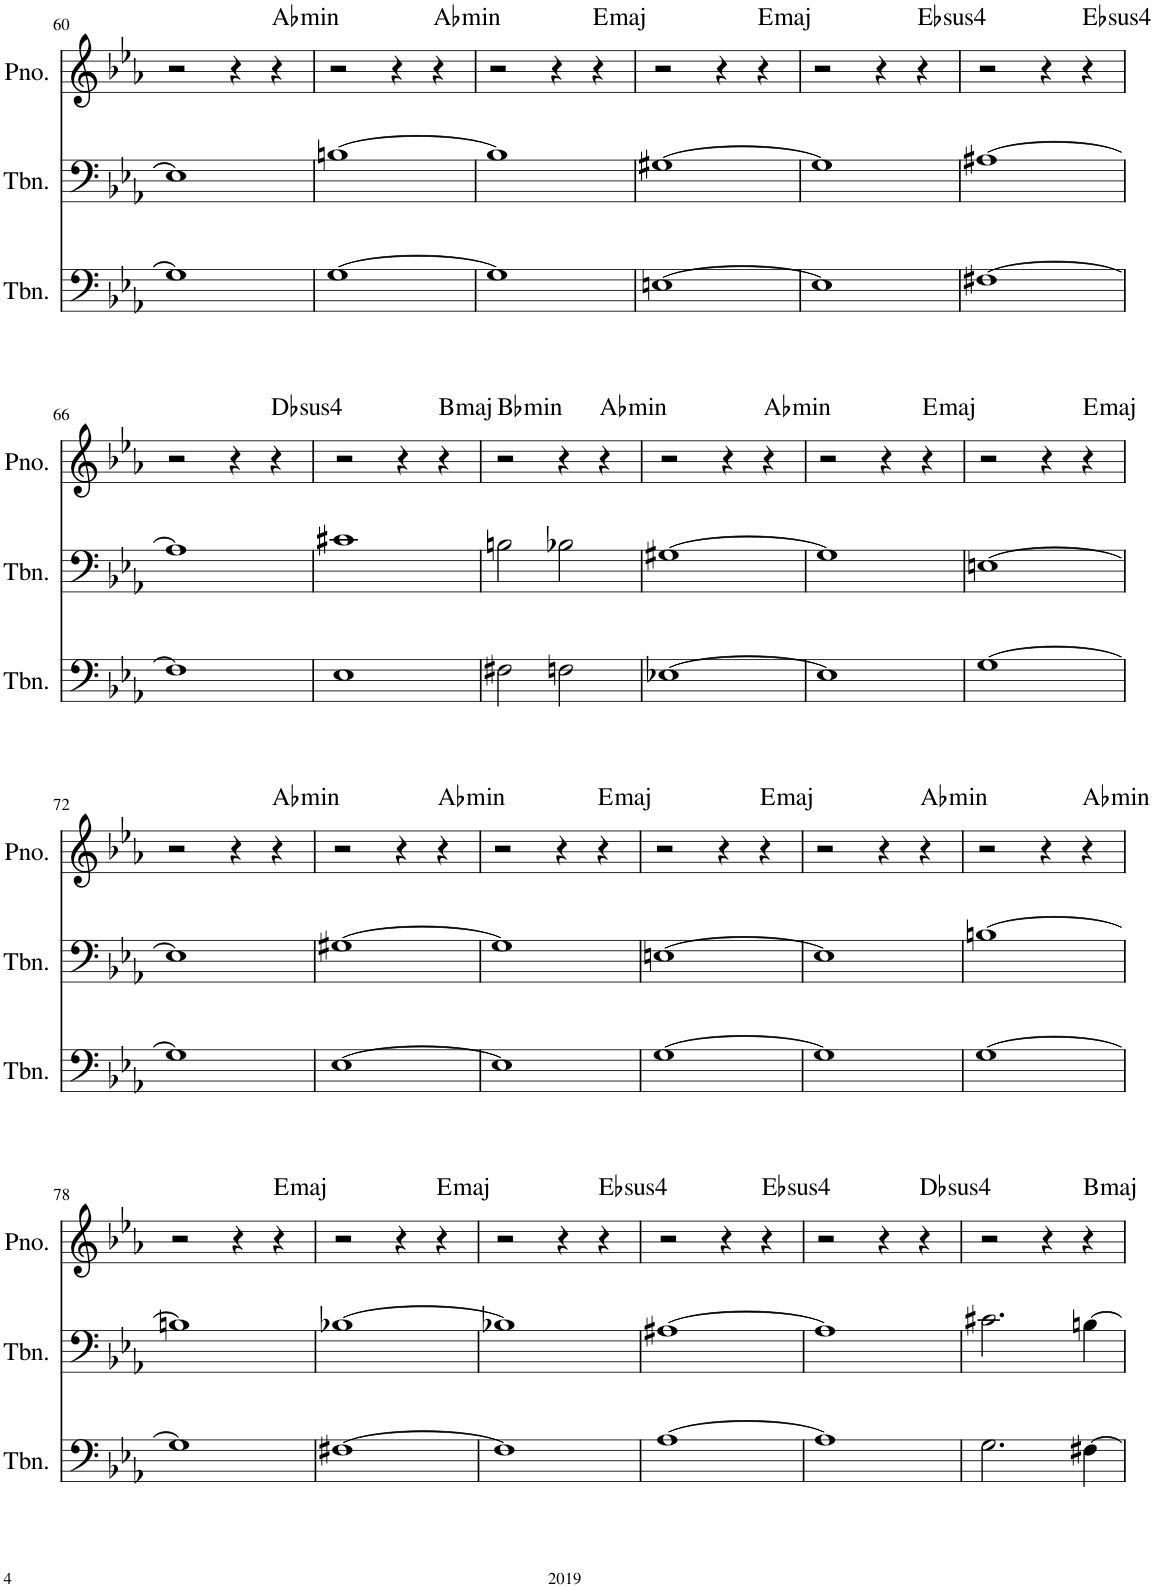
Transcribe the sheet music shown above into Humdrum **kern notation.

**kern	**kern	**kern	**harte
*part3	*part2	*part1	*part1
*staff3	*staff2	*staff1	*
*I"Trombone	*I"Trombone	*I"Piano	*
*I'Tbn.	*I'Tbn.	*I'Pno.	*
!!LO:PB:g=z
*clefF4	*clefF4	*clefG2	*
*k[b-e-a-]	*k[b-e-a-]	*k[b-e-a-]	*
*M4/4	*M4/4	*M4/4	*
=60	=60	=60	=60
1G]	1E]	2r	.
.	.	4r	.
!	!	!	!LO:H:kt=min
.	.	4r	Ab:min
=61	=61	=61	=61
[1G	[1Bn	2r	.
.	.	4r	.
!	!	!	!LO:H:kt=min
.	.	4r	Ab:min
=62	=62	=62	=62
1G]	1B]	2r	.
.	.	4r	.
!	!	!	!LO:H:kt=maj
.	.	4r	E:maj
=63	=63	=63	=63
[1En	[1G#X	2r	.
.	.	4r	.
!	!	!	!LO:H:kt=maj
.	.	4r	E:maj
=64	=64	=64	=64
1E]	1G#]	2r	.
.	.	4r	.
!	!	!	!LO:H:kt=4
.	.	4r	Eb:sus4
=65	=65	=65	=65
[1F#X	[1A#X	2r	.
.	.	4r	.
!	!	!	!LO:H:kt=4
.	.	4r	Eb:sus4
!!LO:LB:g=z
=66	=66	=66	=66
1F#]	1A#]	2r	.
.	.	4r	.
!	!	!	!LO:H:kt=4
.	.	4r	Db:sus4
=67	=67	=67	=67
1E-	1c#X	2r	.
.	.	4r	.
!	!	!	!LO:H:kt=maj
.	.	4r	B:maj
=68	=68	=68	=68
!	!	!	!LO:H:kt=min
2F#X\	2Bn\	2r	Bb:min
2Fn\	2B-X\	4r	.
!	!	!	!LO:H:kt=min
.	.	4r	Ab:min
=69	=69	=69	=69
[1E-X	[1G#X	2r	.
.	.	4r	.
!	!	!	!LO:H:kt=min
.	.	4r	Ab:min
=70	=70	=70	=70
1E-]	1G#]	2r	.
.	.	4r	.
!	!	!	!LO:H:kt=maj
.	.	4r	E:maj
=71	=71	=71	=71
[1G	[1En	2r	.
.	.	4r	.
!	!	!	!LO:H:kt=maj
.	.	4r	E:maj
!!LO:LB:g=z
=72	=72	=72	=72
1G]	1E]	2r	.
.	.	4r	.
!	!	!	!LO:H:kt=min
.	.	4r	Ab:min
=73	=73	=73	=73
[1E-	[1G#X	2r	.
.	.	4r	.
!	!	!	!LO:H:kt=min
.	.	4r	Ab:min
=74	=74	=74	=74
1E-]	1G#]	2r	.
.	.	4r	.
!	!	!	!LO:H:kt=maj
.	.	4r	E:maj
=75	=75	=75	=75
[1G	[1En	2r	.
.	.	4r	.
!	!	!	!LO:H:kt=maj
.	.	4r	E:maj
=76	=76	=76	=76
1G]	1E]	2r	.
.	.	4r	.
!	!	!	!LO:H:kt=min
.	.	4r	Ab:min
=77	=77	=77	=77
[1G	[1Bn	2r	.
.	.	4r	.
!	!	!	!LO:H:kt=min
.	.	4r	Ab:min
!!LO:LB:g=z
=78	=78	=78	=78
1G]	1Bn]	2r	.
.	.	4r	.
!	!	!	!LO:H:kt=maj
.	.	4r	E:maj
=79	=79	=79	=79
[1F#X	[1B-X	2r	.
.	.	4r	.
!	!	!	!LO:H:kt=maj
.	.	4r	E:maj
=80	=80	=80	=80
1F#]	1B-X]	2r	.
.	.	4r	.
!	!	!	!LO:H:kt=4
.	.	4r	Eb:sus4
=81	=81	=81	=81
[1A-	[1A#X	2r	.
.	.	4r	.
!	!	!	!LO:H:kt=4
.	.	4r	Eb:sus4
=82	=82	=82	=82
1A-]	1A#]	2r	.
.	.	4r	.
!	!	!	!LO:H:kt=4
.	.	4r	Db:sus4
=83	=83	=83	=83
2.G\	2.c#X\	2r	.
.	.	4r	.
!	!	!	!LO:H:kt=maj
[4F#X\	[4Bn\	4r	B:maj
=	=	=	=
*-	*-	*-	*-
